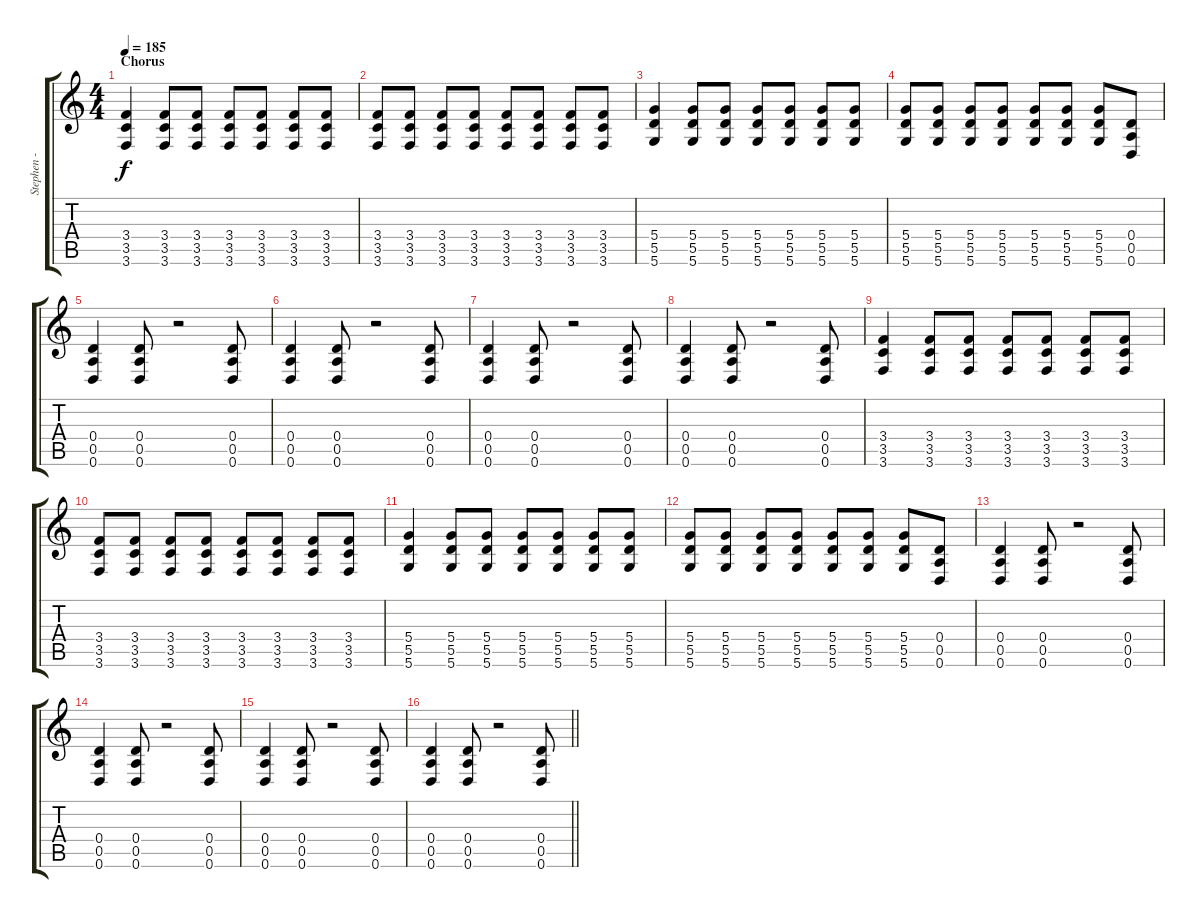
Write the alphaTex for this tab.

\track ("Stephen - Rythm" "Stephen - ") {instrument distortionguitar}
\staff {score tabs}
\tuning (E4 B3 G3 D3 A2 D2) {hide}
\ts (4 4)
\section ("" "Chorus")
\tempo 185
\clef g2
\ks c
(3.4 3.5 3.6).4{dy f} (3.4 3.5 3.6).8 (3.4 3.5 3.6).8 (3.4 3.5 3.6).8 (3.4 3.5 3.6).8 (3.4 3.5 3.6).8 (3.4 3.5 3.6).8 |
(3.4 3.5 3.6).8 (3.4 3.5 3.6).8 (3.4 3.5 3.6).8 (3.4 3.5 3.6).8 (3.4 3.5 3.6).8 (3.4 3.5 3.6).8 (3.4 3.5 3.6).8 (3.4 3.5 3.6).8 |
(5.4 5.5 5.6).4 (5.4 5.5 5.6).8 (5.4 5.5 5.6).8 (5.4 5.5 5.6).8 (5.4 5.5 5.6).8 (5.4 5.5 5.6).8 (5.4 5.5 5.6).8 |
(5.4 5.5 5.6).8 (5.4 5.5 5.6).8 (5.4 5.5 5.6).8 (5.4 5.5 5.6).8 (5.4 5.5 5.6).8 (5.4 5.5 5.6).8 (5.4 5.5 5.6).8 (0.4 0.5 0.6).8 |
(0.4 0.5 0.6).4 (0.4 0.5 0.6).8 r.2 (0.4 0.5 0.6).8 |
(0.4 0.5 0.6).4 (0.4 0.5 0.6).8 r.2 (0.4 0.5 0.6).8 |
(0.4 0.5 0.6).4 (0.4 0.5 0.6).8 r.2 (0.4 0.5 0.6).8 |
(0.4 0.5 0.6).4 (0.4 0.5 0.6).8 r.2 (0.4 0.5 0.6).8 |
(3.4 3.5 3.6).4 (3.4 3.5 3.6).8 (3.4 3.5 3.6).8 (3.4 3.5 3.6).8 (3.4 3.5 3.6).8 (3.4 3.5 3.6).8 (3.4 3.5 3.6).8 |
(3.4 3.5 3.6).8 (3.4 3.5 3.6).8 (3.4 3.5 3.6).8 (3.4 3.5 3.6).8 (3.4 3.5 3.6).8 (3.4 3.5 3.6).8 (3.4 3.5 3.6).8 (3.4 3.5 3.6).8 |
(5.4 5.5 5.6).4 (5.4 5.5 5.6).8 (5.4 5.5 5.6).8 (5.4 5.5 5.6).8 (5.4 5.5 5.6).8 (5.4 5.5 5.6).8 (5.4 5.5 5.6).8 |
(5.4 5.5 5.6).8 (5.4 5.5 5.6).8 (5.4 5.5 5.6).8 (5.4 5.5 5.6).8 (5.4 5.5 5.6).8 (5.4 5.5 5.6).8 (5.4 5.5 5.6).8 (0.4 0.5 0.6).8 |
(0.4 0.5 0.6).4 (0.4 0.5 0.6).8 r.2 (0.4 0.5 0.6).8 |
(0.4 0.5 0.6).4 (0.4 0.5 0.6).8 r.2 (0.4 0.5 0.6).8 |
(0.4 0.5 0.6).4 (0.4 0.5 0.6).8 r.2 (0.4 0.5 0.6).8 |
\barLineRight lightlight
(0.4 0.5 0.6).4 (0.4 0.5 0.6).8 r.2 (0.4 0.5 0.6).8
